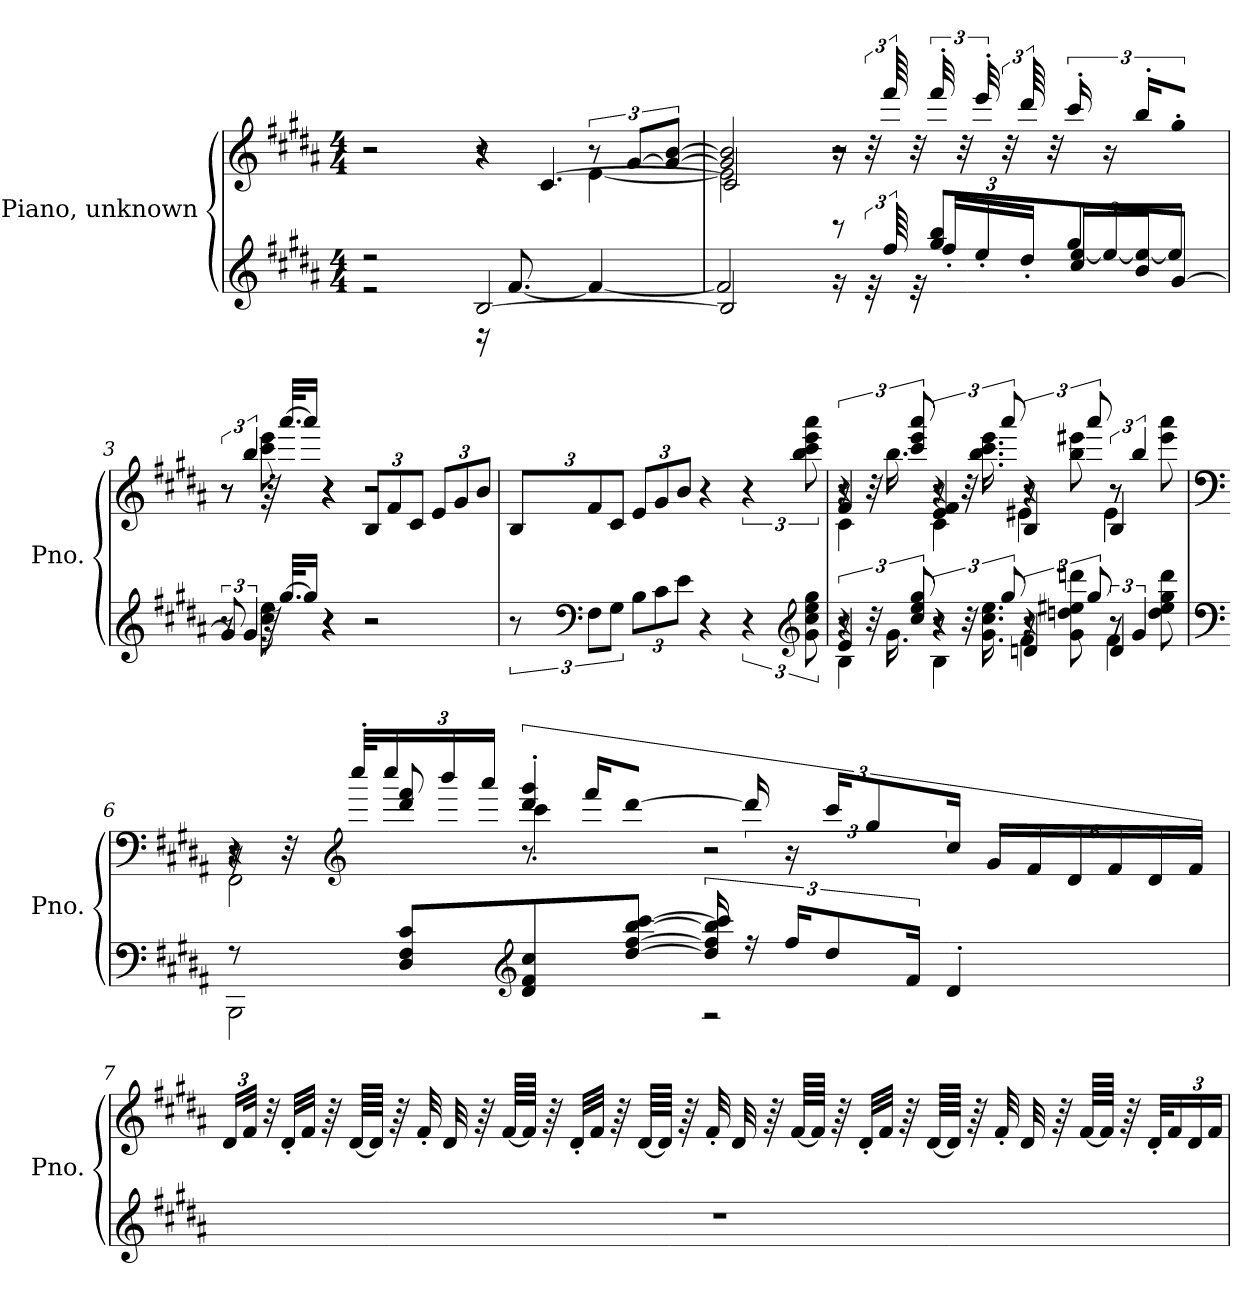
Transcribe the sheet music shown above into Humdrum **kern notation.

**kern	**kern
*part1	*part1
*staff2	*staff1
*I"Piano, unknown	*
*I'Pno.	*
*clefG2	*clefG2
*k[f#c#g#d#a#]	*k[f#c#g#d#a#]
*M4/4	*M4/4
*MM120	*MM120
=1	=1
*^	*^
*	*	*	*^
2r	2r	2r	2r	2r
[2B/	16r	4r	4r	8r
.	[8.f#/	.	.	.
.	.	.	.	[4.c#/
.	4f#/_	12r	[4e\	.
.	.	[12g#/L	.	.
.	.	12g#/_ [12b/J	.	.
=2	=2	=2	=2	=2
2B/]	2f#/]	2g#/] 2b/]	2e\]	2c#/]
8r	16r	16r	2r	2r
.	48r	48r	.	.
.	96ff#/	96fff#/	.	.
.	32r	32r	.	.
*	*Xbrackettup	*	*	*
8gg#/ 8bb/L	24ff#'/LL	48fff#'/	.	.
.	.	48r	.	.
.	24ee'/	48eee'/	.	.
.	.	48r	.	.
.	24dd#'/JJ	96ddd#/	.	.
.	.	32r	.	.
8gg#/	24cc#/ [24ee/LL	24ccc#'/	.	.
.	24ee/_	24r	.	.
.	24b/ 24ee/_J	24bb'/KL	.	.
[8g#/J	8ee/J]	8gg#'/J	.	.
!!LO:LB:g=z	!!	!!
=3	=3	=3	=3	=3
*	*^	*	*	*
*	*	*brackettup	*	*	*
8g#/]	8r	12r	8r	8r	12r
.	.	6g#/	.	.	6bb/
64r	8cc#\ 8ee\	.	64r	8ccc#\ 8eee\	.
[32.gg#/KLL	.	.	[32.aaa#/KLL	.	.
16gg#/JJ]	.	.	16aaa#/JJ]	.	.
4r	4r	4r	4r	4r	4r
*	*	*	*	*	*Xbrackettup
2r	2r	2r	2r	2r	12B/L
.	.	.	.	.	12f#/
.	.	.	.	.	12c#/J
.	.	.	.	.	12e/L
.	.	.	.	.	12g#/
.	.	.	.	.	12b/J
*v	*v	*v	*	*	*
*	*v	*v	*v
=4	=4
12r	12B/L
*clefF4	*
12F#\L	12f#/
12G#\J	12c#/J
*Xbrackettup	*
12B\L	12e/L
12c#\	12g#/
12e\J	12b/J
4r	4r
*brackettup	*brackettup
6r	6r
*clefG2	*
12g#\ 12cc#\ 12ee\ 12gg#\	12bb\ 12ccc#\ 12eee\ 12aaa#\
!!LO:LB:g=z
=5	=5
*^	*^
*	*^	*	*^
*	*	*^	*	*	*^
6r	8r	4e/	4B\	6r	8r	4f#/	4c#\
.	32r	.	.	.	32r	.	.
.	16.g#\	.	.	.	16.bb\	.	.
12cc#/ 12ee/ 12gg#/	.	.	.	12ccc#/ 12eee/ 12aaa#/	.	.	.
6r	8r	4r	4B\	6r	8r	4e/ 4f#/	4c#\
.	32r	.	.	.	32r	.	.
.	16.g#\ 16.cc#\ 16.ee\	.	.	.	16.bb\ 16.ccc#\ 16.eee\	.	.
12gg#/	.	.	.	12aaa#/	.	.	.
6r	8r	4dn/	4f#\	6r	8r	4B/	4e#X\
.	8g#\ 8ddn\ 8ee#X\ 8dddn\	.	.	.	8bb\ 8eee#X\	.	.
12gg#/	.	.	.	12aaa#/	.	.	.
12r	8r	4d/	4f#\	12r	8r	4B/	4e#\
6g#/	.	.	.	6bb/	.	.	.
.	8dd\ 8ee#\ 8gg#\ 8ddd\	.	.	.	8eee#\ 8aaa#\	.	.
*v	*v	*v	*v	*	*	*	*
!!LO:LB:g=z	!!	!!	!!
=6	=6	=6	=6	=6
*clefF4	*clefF4	*	*	*
*^	*	*	*	*
8r	2BBB\	8r	4r	16r	2FF#\
.	.	.	.	32r	.
*	*	*clefG2	*	*	*
.	.	.	.	32cccc#'/KLL	.
*	*	*	*	*Xbrackettup	*
8D#/ 8F#/ 8c#/L	.	8ddd#/ 8fff#/	.	24cccc#/	.
.	.	.	.	24bbb/	.
.	.	.	.	24aaa#/JJ	.
*clefG2	*	*	*	*	*
*	*	*	*	*brackettup	*
8d#/ 8f#/ 8cc#/	.	4ddd#/' 4ggg#/'	4ccc#'\	12r	.
.	.	.	.	24fff#/KL	.
[8dd#/ [8ff#/ [8bb/ [8ccc#/J	.	.	.	[8ddd#/J	.
24dd#/] 24ff#/] 24bb/] 24ccc#/]	2r	2r	2r	24ddd#/]	2r
24r	.	.	.	24r	.
24ff#/KL	.	.	.	24ccc#/KL	.
*Xbrackettup	*	*	*	*Xbrackettup	*
12dd#/	.	.	.	12gg#/	.
24f#/Jk	.	.	.	24cc#/Jk	.
4d#'/	.	.	.	24g#/LL	.
.	.	.	.	24f#/	.
.	.	.	.	24d#/	.
.	.	.	.	24f#/	.
.	.	.	.	24d#/	.
.	.	.	.	24f#/JJ	.
*v	*v	*	*	*	*
*	*v	*v	*v	*v
!!LO:LB:g=z
=7	=7
1r	24d#/LL
.	48f#/JJk
.	32r
.	32d#'/LLL
.	32f#/JJJ
.	64r
.	[64d#/LLLL
.	64d#/JJJJ]
.	64r
.	32f#'/
.	32d#/
.	64r
.	[64f#/LLLL
.	64f#/JJJJ]
.	64r
.	32d#'/LLL
.	32f#/JJJ
.	64r
.	[64d#/LLLL
.	64d#/JJJJ]
.	64r
.	32f#'/
.	32d#/
.	64r
.	[64f#/LLLL
.	64f#/JJJJ]
.	64r
.	32d#'/LLL
.	32f#/JJJ
.	64r
.	[64d#/LLLL
.	64d#/JJJJ]
.	64r
.	32f#'/
.	32d#/
.	64r
.	[64f#/LLLL
.	64f#/JJJJ]
.	64r
.	32d#'/KLL
.	24f#/
.	24d#/
.	24f#/JJ
=	=
*-	*-
